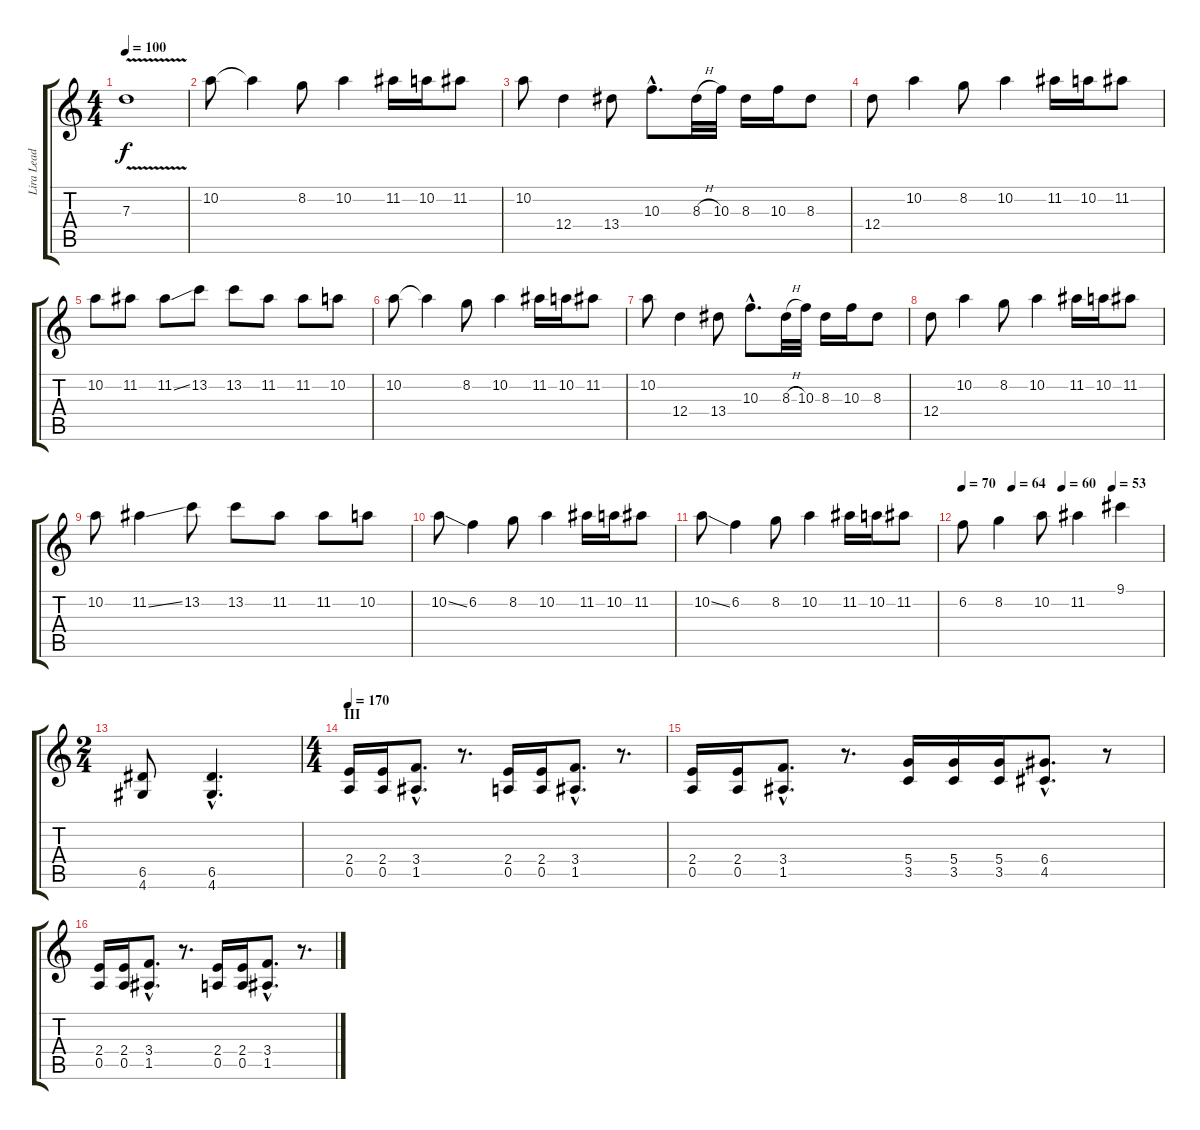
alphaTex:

\track ("Lira Lead" "Lira Lead") {instrument distortionguitar}
\staff {score tabs}
\tuning (E4 B3 G3 D3 A2 E2) {hide}
\ts (4 4)
\tempo 100
\clef g2
\ks c
7.3{v t}.1{dy f} |
10.2.8 10.2{t}.4 8.2.8 10.2.4 11.2.16 10.2.16 11.2.8 |
10.2.8 12.4.4 13.4.8 10.3{hac}.8{d} 8.3{h}.32 10.3.32 8.3.16 10.3.16 8.3.8 |
12.4.8 10.2.4 8.2.8 10.2.4 11.2.16 10.2.16 11.2.8 |
10.2.8 11.2.8 11.2{ss}.8 13.2.8 13.2.8 11.2.8 11.2.8 10.2.8 |
10.2.8 10.2{t}.4 8.2.8 10.2.4 11.2.16 10.2.16 11.2.8 |
10.2.8 12.4.4 13.4.8 10.3{hac}.8{d} 8.3{h}.32 10.3.32 8.3.16 10.3.16 8.3.8 |
12.4.8 10.2.4 8.2.8 10.2.4 11.2.16 10.2.16 11.2.8 |
10.2.8 11.2{ss}.4 13.2.8 13.2.8 11.2.8 11.2.8 10.2.8 |
10.2{ss}.8 6.2.4 8.2.8 10.2.4 11.2.16 10.2.16 11.2.8 |
10.2{ss}.8 6.2.4 8.2.8 10.2.4 11.2.16 10.2.16 11.2.8 |
\tempo 70
\tempo (64 0.25)
\tempo (60 0.5)
\tempo (53 0.75)
6.2.8 8.2.4 10.2.8 11.2.4 9.1.4 |
\ts (2 4)
(6.5 4.6).8 (6.5{hac} 4.6{hac}).4{d} |
\ts (4 4)
\section ("" "III")
\tempo 170
(2.4 0.5).16 (2.4 0.5).16 (3.4{hac} 1.5{hac}).8{d} r.8{d} (2.4 0.5).16 (2.4 0.5).16 (3.4{hac} 1.5{hac}).8{d} r.8{d} |
(2.4 0.5).16 (2.4 0.5).16 (3.4{hac} 1.5{hac}).8{d} r.8{d} (5.4 3.5).16 (5.4 3.5).16 (5.4 3.5).16 (6.4{hac} 4.5{hac}).8{d} r.8 |
(2.4 0.5).16 (2.4 0.5).16 (3.4{hac} 1.5{hac}).8{d} r.8{d} (2.4 0.5).16 (2.4 0.5).16 (3.4{hac} 1.5{hac}).8{d} r.8{d}
